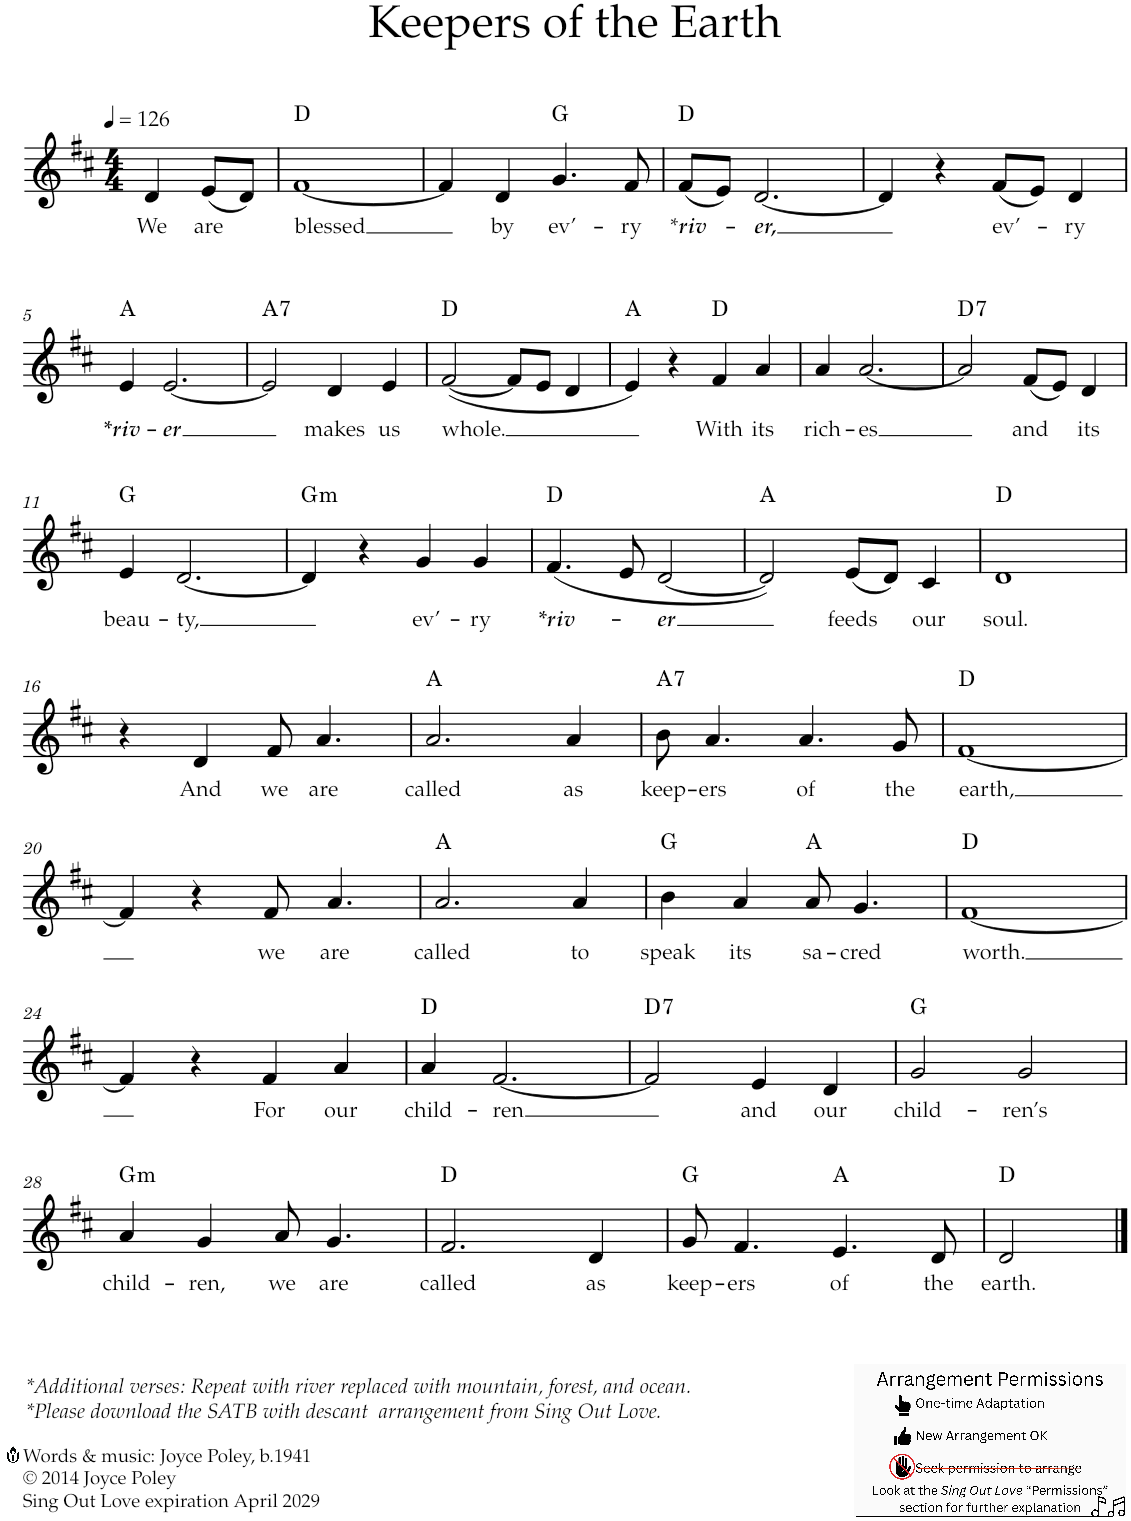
**kern	**text	**harte
*part1	*part1	*part1
*staff1	*staff1	*
*I"Voice	*	*
*I'V	*	*
*clefG2	*	*
*k[f#c#]	*	*
*M4/4	*	*
*MM126	*	*
=	=	=
!	!LO:LY:b	!
4d/	We	.
!	!LO:LY:b	!
(8e/L	are	.
8d/J)	.	.
=1	=1	=1
!	!LO:LY:b	!
[1f#	blessed	D:maj
=2	=2	=2
4f#/]	.	.
!	!LO:LY:b	!
4d/	by	.
!	!LO:LY:b	!
4.g/	ev’-	G:maj
!	!LO:LY:b	!
8f#/	-ry	.
=3	=3	=3
!	!LO:LY:b	!
(8f#/L	\* riv	D:maj
8e/J)	.	.
!	!LO:LY:b	!
[2.d/	-er,	.
=4	=4	=4
4d/]	.	.
4r	.	.
!	!LO:LY:b	!
(8f#/L	ev’-	.
8e/J)	.	.
!	!LO:LY:b	!
4d/	-ry	.
!!LO:LB:g=z
=5	=5	=5
!	!LO:LY:b	!
4e/	\*riv-	A:maj
!	!LO:LY:b	!
[<2.e/	-er	.
=6	=6	=6
!	!	!LO:H:kt=7
2e/]	.	A:7
!	!LO:LY:b	!
4d/	makes	.
!	!LO:LY:b	!
4e/	us	.
=7	=7	=7
!	!LO:LY:b	!
(<[<2f#/	whole.	D:maj
8f#/L]	.	.
8e/J	.	.
4d/	.	.
=8	=8	=8
4e/)	.	A:maj
4r	.	.
!	!LO:LY:b	!
4f#/	With	D:maj
!	!LO:LY:b	!
4a/	its	.
=9	=9	=9
!	!LO:LY:b	!
4a/	rich-	.
!	!LO:LY:b	!
[2.a/	-es	.
=10	=10	=10
!	!	!LO:H:kt=7
2a/]	.	D:7
!	!LO:LY:b	!
(8f#/L	and	.
8e/J)	.	.
!	!LO:LY:b	!
4d/	its	.
!!LO:LB:g=z
=11	=11	=11
!	!LO:LY:b	!
4e/	beau-	G:maj
!	!LO:LY:b	!
[2.d/	-ty,	.
=12	=12	=12
!	!	!LO:H:kt=m
4d/]	.	G:min
4r	.	.
!	!LO:LY:b	!
4g/	ev’-	.
!	!LO:LY:b	!
4g/	-ry	.
=13	=13	=13
!	!LO:LY:b	!
(4.f#/	\*riv-	D:maj
8e/	.	.
!	!LO:LY:b	!
[2d/	-er	.
=14	=14	=14
2d/])	.	A:maj
!	!LO:LY:b	!
(8e/L	feeds	.
8d/J)	.	.
!	!LO:LY:b	!
4c#/	our	.
=15	=15	=15
!	!LO:LY:b	!
1d	soul.	D:maj
!!LO:LB:g=z
=16	=16	=16
4r	.	.
!	!LO:LY:b	!
4d/	And	.
!	!LO:LY:b	!
8f#/	we	.
!	!LO:LY:b	!
4.a/	are	.
=17	=17	=17
!	!LO:LY:b	!
2.a/	called	A:maj
!	!LO:LY:b	!
4a/	as	.
=18	=18	=18
!	!LO:LY:b	!LO:H:kt=7
8b\	keep-	A:7
!	!LO:LY:b	!
4.a/	-ers	.
!	!LO:LY:b	!
4.a/	of	.
!	!LO:LY:b	!
8g/	the	.
=19	=19	=19
!	!LO:LY:b	!
[1f#	earth,	D:maj
!!LO:LB:g=z
=20	=20	=20
4f#/]	.	.
4r	.	.
!	!LO:LY:b	!
8f#/	we	.
!	!LO:LY:b	!
4.a/	are	.
=21	=21	=21
!	!LO:LY:b	!
2.a/	called	A:maj
!	!LO:LY:b	!
4a/	to	.
=22	=22	=22
!	!LO:LY:b	!
4b\	speak	G:maj
!	!LO:LY:b	!
4a/	its	.
!	!LO:LY:b	!
8a/	sa-	A:maj
!	!LO:LY:b	!
4.g/	-cred	.
=23	=23	=23
!	!LO:LY:b	!
[<1f#	worth.	D:maj
!!LO:LB:g=z
=24	=24	=24
4f#/]	.	.
4r	.	.
!	!LO:LY:b	!
4f#/	For	.
!	!LO:LY:b	!
4a/	our	.
=25	=25	=25
!	!LO:LY:b	!
4a/	child-	D:maj
!	!LO:LY:b	!
[2.f#/	-ren	.
=26	=26	=26
!	!	!LO:H:kt=7
2f#/]	.	D:7
!	!LO:LY:b	!
4e/	and	.
!	!LO:LY:b	!
4d/	our	.
=27	=27	=27
!	!LO:LY:b	!
2g/	child-	G:maj
!	!LO:LY:b	!
2g/	-ren’s	.
!!LO:LB:g=z
=28	=28	=28
!	!LO:LY:b	!LO:H:kt=m
4a/	child-	G:min
!	!LO:LY:b	!
4g/	-ren,	.
!	!LO:LY:b	!
8a/	we	.
!	!LO:LY:b	!
4.g/	are	.
=29	=29	=29
!	!LO:LY:b	!
2.f#/	called	D:maj
!	!LO:LY:b	!
4d/	as	.
=30	=30	=30
!	!LO:LY:b	!
8g/	keep-	G:maj
!	!LO:LY:b	!
4.f#/	-ers	.
!	!LO:LY:b	!
4.e/	of	A:maj
!	!LO:LY:b	!
8d/	the	.
=31	=31	=31
!	!LO:LY:b	!
2d/	earth.	D:maj
==	==	==
*-	*-	*-
